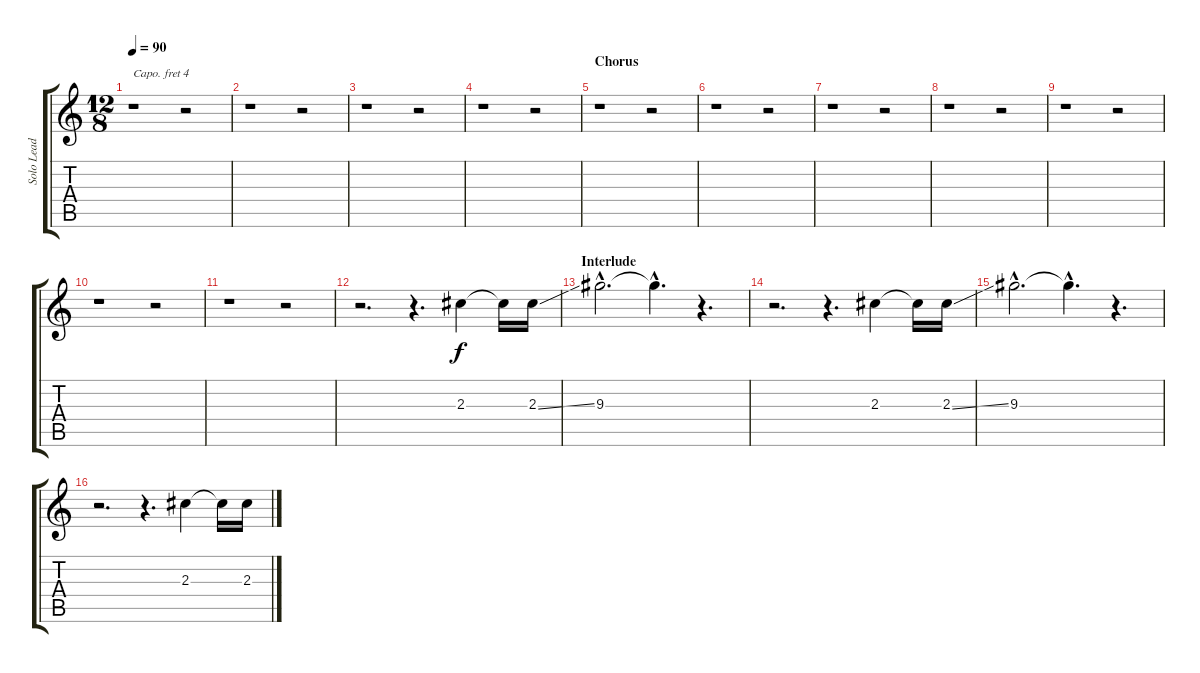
\track ("Solo Lead" "Solo Lead") {instrument overdrivenguitar}
\staff {score tabs}
\capo 4
\tuning (E4 B3 G3 D3 A2 E2) {hide}
\ts (12 8)
\tempo 90
\clef g2
\ks c
r.1{dy f} r.2 |
r.1 r.2 |
r.1 r.2 |
r.1 r.2 |
\section ("" "Chorus")
r.1 r.2 |
r.1 r.2 |
r.1 r.2 |
r.1 r.2 |
r.1 r.2 |
r.1 r.2 |
r.1 r.2 |
r.2{d} r.4{d} 2.3.4 2.3{t}.16 2.3{ss}.16 |
\section ("" "Interlude")
9.3{hac}.2{d} 9.3{hac t}.4{d} r.4{d} |
r.2{d} r.4{d} 2.3.4 2.3{t}.16 2.3{ss}.16 |
9.3{hac}.2{d} 9.3{hac t}.4{d} r.4{d} |
r.2{d} r.4{d} 2.3.4 2.3{t}.16 2.3{ss}.16
